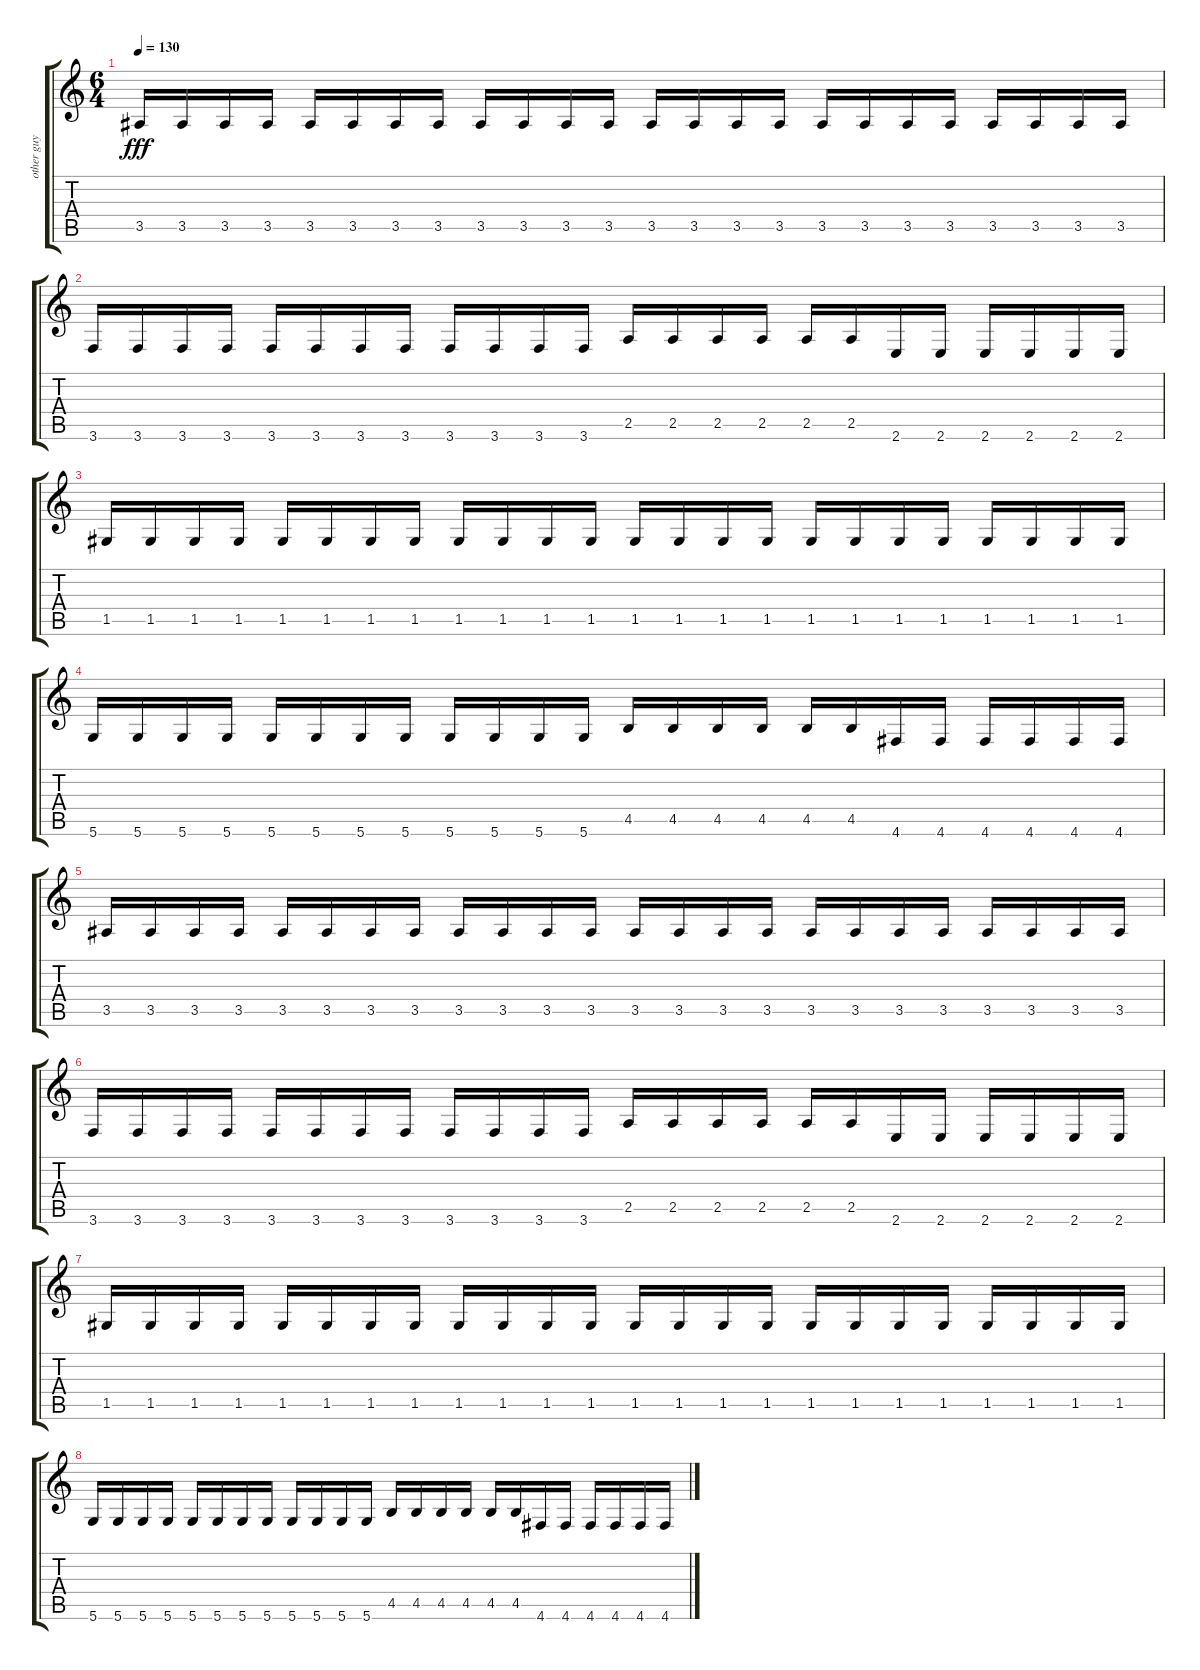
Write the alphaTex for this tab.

\track ("other guy" "other guy") {instrument distortionguitar}
\staff {score tabs}
\tuning (D4 A3 F3 C3 G2 D2) {hide}
\ts (6 4)
\tempo 130
\clef g2
\ks c
3.5.16{dy fff} 3.5.16 3.5.16 3.5.16 3.5.16 3.5.16 3.5.16 3.5.16 3.5.16 3.5.16 3.5.16 3.5.16 3.5.16 3.5.16 3.5.16 3.5.16 3.5.16 3.5.16 3.5.16 3.5.16 3.5.16 3.5.16 3.5.16 3.5.16 |
3.6.16 3.6.16 3.6.16 3.6.16 3.6.16 3.6.16 3.6.16 3.6.16 3.6.16 3.6.16 3.6.16 3.6.16 2.5.16 2.5.16 2.5.16 2.5.16 2.5.16 2.5.16 2.6.16 2.6.16 2.6.16 2.6.16 2.6.16 2.6.16 |
1.5.16 1.5.16 1.5.16 1.5.16 1.5.16 1.5.16 1.5.16 1.5.16 1.5.16 1.5.16 1.5.16 1.5.16 1.5.16 1.5.16 1.5.16 1.5.16 1.5.16 1.5.16 1.5.16 1.5.16 1.5.16 1.5.16 1.5.16 1.5.16 |
5.6.16 5.6.16 5.6.16 5.6.16 5.6.16 5.6.16 5.6.16 5.6.16 5.6.16 5.6.16 5.6.16 5.6.16 4.5.16 4.5.16 4.5.16 4.5.16 4.5.16 4.5.16 4.6.16 4.6.16 4.6.16 4.6.16 4.6.16 4.6.16 |
3.5.16 3.5.16 3.5.16 3.5.16 3.5.16 3.5.16 3.5.16 3.5.16 3.5.16 3.5.16 3.5.16 3.5.16 3.5.16 3.5.16 3.5.16 3.5.16 3.5.16 3.5.16 3.5.16 3.5.16 3.5.16 3.5.16 3.5.16 3.5.16 |
3.6.16 3.6.16 3.6.16 3.6.16 3.6.16 3.6.16 3.6.16 3.6.16 3.6.16 3.6.16 3.6.16 3.6.16 2.5.16 2.5.16 2.5.16 2.5.16 2.5.16 2.5.16 2.6.16 2.6.16 2.6.16 2.6.16 2.6.16 2.6.16 |
1.5.16 1.5.16 1.5.16 1.5.16 1.5.16 1.5.16 1.5.16 1.5.16 1.5.16 1.5.16 1.5.16 1.5.16 1.5.16 1.5.16 1.5.16 1.5.16 1.5.16 1.5.16 1.5.16 1.5.16 1.5.16 1.5.16 1.5.16 1.5.16 |
5.6.16 5.6.16 5.6.16 5.6.16 5.6.16 5.6.16 5.6.16 5.6.16 5.6.16 5.6.16 5.6.16 5.6.16 4.5.16 4.5.16 4.5.16 4.5.16 4.5.16 4.5.16 4.6.16 4.6.16 4.6.16 4.6.16 4.6.16 4.6.16
